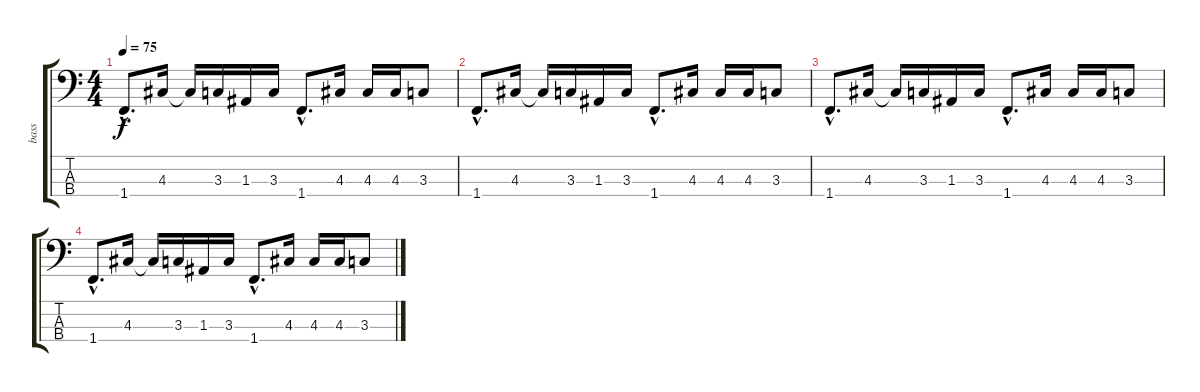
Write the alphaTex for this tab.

\track ("bass" "bass") {instrument acousticguitarnylon}
\staff {score tabs}
\tuning (G2 D2 A1 E1) {hide}
\ts (4 4)
\tempo 75
\clef f4
\ks c
1.4{hac}.8{d dy f} 4.3.16 4.3{t}.16 3.3.16 1.3.16 3.3.16 1.4{hac}.8{d} 4.3.16 4.3.16 4.3.16 3.3.8 |
1.4{hac}.8{d} 4.3.16 4.3{t}.16 3.3.16 1.3.16 3.3.16 1.4{hac}.8{d} 4.3.16 4.3.16 4.3.16 3.3.8 |
1.4{hac}.8{d} 4.3.16 4.3{t}.16 3.3.16 1.3.16 3.3.16 1.4{hac}.8{d} 4.3.16 4.3.16 4.3.16 3.3.8 |
1.4{hac}.8{d} 4.3.16 4.3{t}.16 3.3.16 1.3.16 3.3.16 1.4{hac}.8{d} 4.3.16 4.3.16 4.3.16 3.3.8
